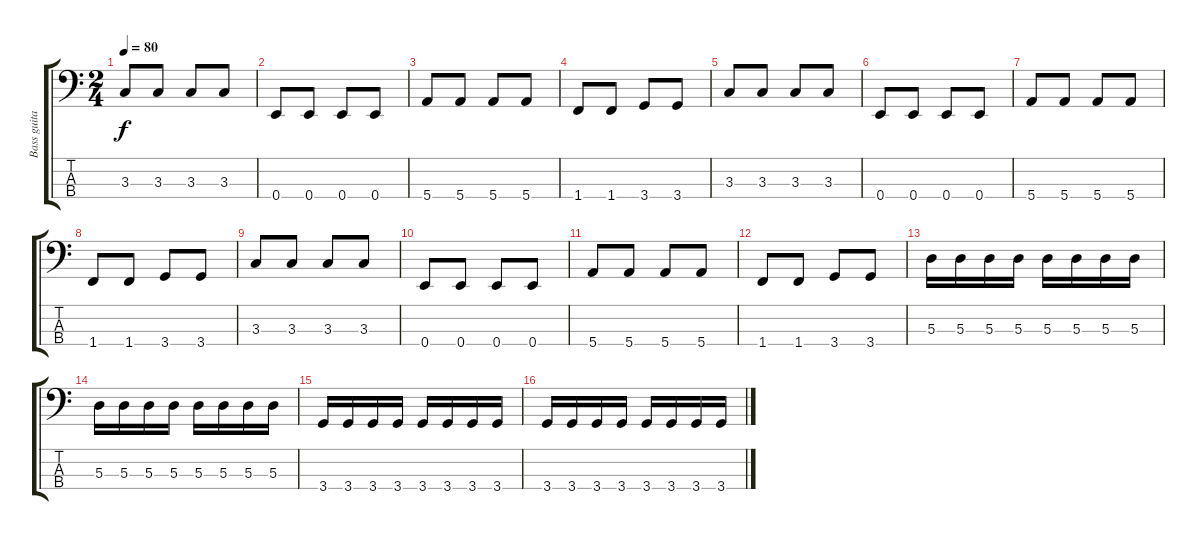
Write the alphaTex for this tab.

\track ("Bass guitara" "Bass guita") {instrument electricbassfinger}
\staff {score tabs}
\tuning (G2 D2 A1 E1) {hide}
\ts (2 4)
\tempo 80
\clef f4
\ks aminor
3.3.8{dy f} 3.3.8 3.3.8 3.3.8 |
0.4.8 0.4.8 0.4.8 0.4.8 |
5.4.8 5.4.8 5.4.8 5.4.8 |
1.4.8 1.4.8 3.4.8 3.4.8 |
3.3.8 3.3.8 3.3.8 3.3.8 |
0.4.8 0.4.8 0.4.8 0.4.8 |
5.4.8 5.4.8 5.4.8 5.4.8 |
1.4.8 1.4.8 3.4.8 3.4.8 |
3.3.8 3.3.8 3.3.8 3.3.8 |
0.4.8 0.4.8 0.4.8 0.4.8 |
5.4.8 5.4.8 5.4.8 5.4.8 |
1.4.8 1.4.8 3.4.8 3.4.8 |
5.3.16 5.3.16 5.3.16 5.3.16 5.3.16 5.3.16 5.3.16 5.3.16 |
5.3.16 5.3.16 5.3.16 5.3.16 5.3.16 5.3.16 5.3.16 5.3.16 |
3.4.16 3.4.16 3.4.16 3.4.16 3.4.16 3.4.16 3.4.16 3.4.16 |
3.4.16 3.4.16 3.4.16 3.4.16 3.4.16 3.4.16 3.4.16 3.4.16
